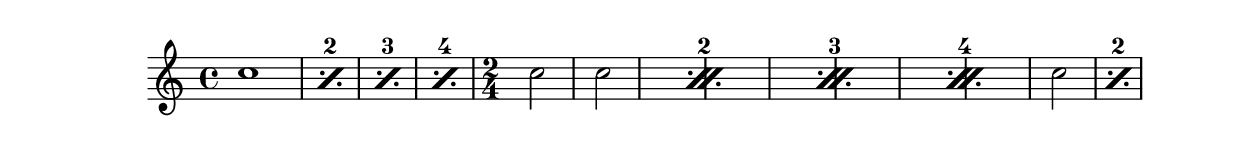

\header {


  texidoc = "Percent repeats get incremental numbers when
@code{countPercentRepeats} is set, to indicate the repeat counts, but
only if there are more than two repeats."


}

\version "2.12.0"

\relative c'' \new Voice {
  \set countPercentRepeats = ##t 
  \time 4/4 
  \repeat "percent" 4 { c1 }
  \time 2/4 
  \repeat "percent" 4 { c2 c2 }
  \repeat "percent" 2 { c2 }
}

